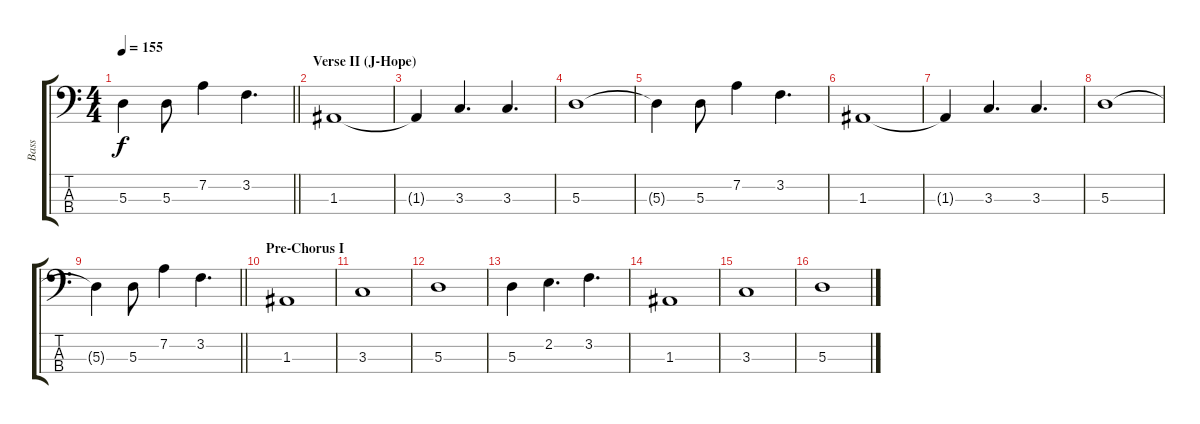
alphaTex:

\track ("Bass" "Bass") {instrument synthbass2}
\staff {score tabs}
\tuning (G2 D2 A1 E1) {hide}
\ts (4 4)
\tempo 155
\clef f4
\barLineRight lightlight
\ks c
5.3{t}.4{dy f} 5.3.8 7.2.4 3.2.4{d} |
\section ("" "Verse II (J-Hope)")
1.3.1 |
1.3{t}.4 3.3.4{d} 3.3.4{d} |
5.3.1 |
5.3{t}.4 5.3.8 7.2.4 3.2.4{d} |
1.3.1 |
1.3{t}.4 3.3.4{d} 3.3.4{d} |
5.3.1 |
\barLineRight lightlight
5.3{t}.4 5.3.8 7.2.4 3.2.4{d} |
\section ("" "Pre-Chorus I")
1.3.1 |
3.3.1 |
5.3.1 |
5.3.4 2.2.4{d} 3.2.4{d} |
1.3.1 |
3.3.1 |
5.3.1
